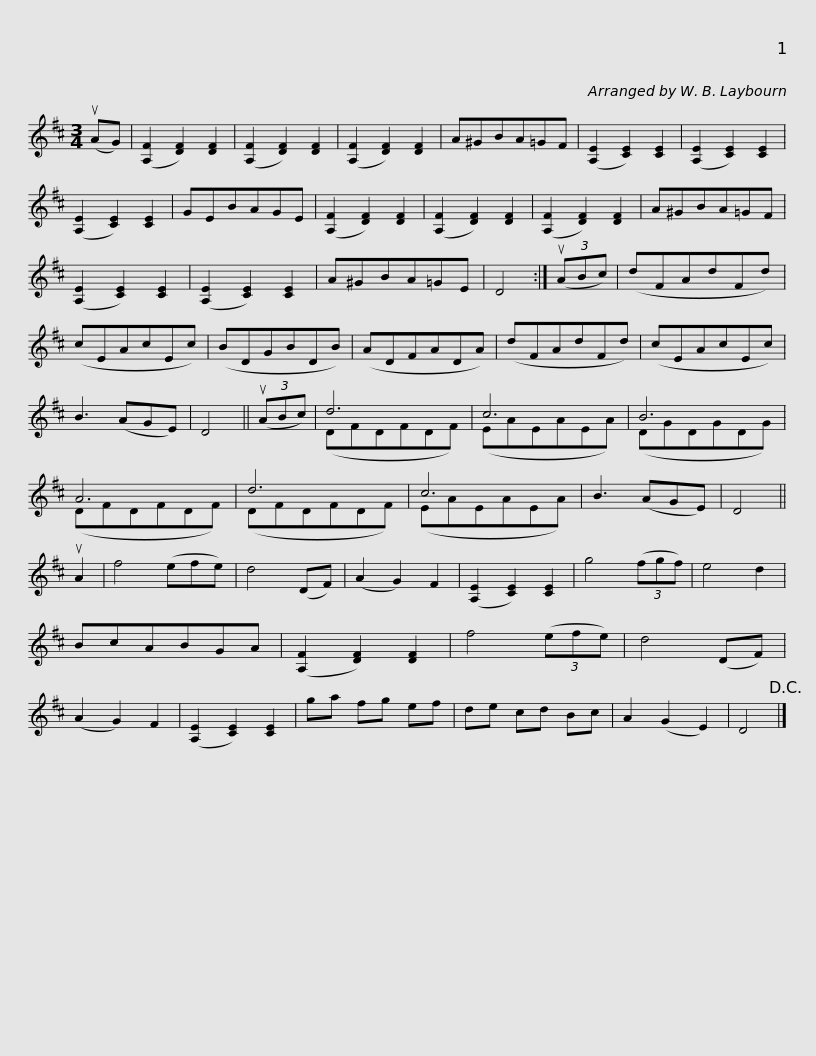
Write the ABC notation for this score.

X:1
%%score ( 1 2 )
L:1/8
M:3/4
I:linebreak $
K:D
V:1 treble
V:2 treble
V:1
 (uAG) | ([A,F]2 [DF]2) [DF]2 | ([A,F]2 [DF]2) [DF]2 | ([A,F]2 [DF]2) [DF]2 | A^GBA=GF | %5
 ([A,E]2 [CE]2) [CE]2 | ([A,E]2 [CE]2) [CE]2 | ([A,E]2 [CE]2) [CE]2 | GEBAGE | ([A,F]2 [DF]2) [DF]2 |$ %10
 ([A,F]2 [DF]2) [DF]2 | ([A,F]2 [DF]2) [DF]2 | A^GBA=GF | ([A,E]2 [CE]2) [CE]2 | ([A,E]2 [CE]2) [CE]2 | %15
 A^GBA=GE | D4 :| (3(uABc) | (dFAdFd) |$ (cEAcEc) | %20
 (BDGBDB) | (ADFADA) | (dFAdFd) | (cEAcEc) | B3 (AGE) | %25
 D4 || (3(uABc) |$ d6 | c6 | B6 | %30
 A6 | d6 | c6 | B3 (AGE) | D4 ||$ %35
 uA2 | f4 (efe) | d4 (DF) | (A2 G2) F2 | ([A,E]2 [CE]2) [CE]2 | %40
 g4 (3(fgf) | e4 d2 | BcABGA | ([A,F]2 [DF]2) [DF]2 | f4 (3(efe) | %45
 d4 (DF) | (A2 G2) F2 |$ ([A,E]2 [CE]2) [CE]2 | ga fg ef | de cd Bc | %50
 A2 (G2 E2) | D4!D.C.! |] %52
V:2
 x2 | x6 | x6 | x6 | x6 | %5
 x6 | x6 | x6 | x6 | x6 |$ %10
 x6 | x6 | x6 | x6 | x6 | %15
 x6 | x4 :| x2 | x6 |$ x6 | %20
 x6 | x6 | x6 | x6 | x6 | %25
 x4 || x2 |$ (DFDFDF) | (EAEAEA) | (DGDGDG) | %30
 (DFDFDF) | (DFDFDF) | (EAEAEA) | x6 | x4 ||$ %35
 x2 | x7 | x6 | x6 | x6 | %40
 x6 | x6 | x6 | x6 | x6 | %45
 x6 | x6 |$ x6 | x6 | x6 | %50
 x6 | x4 |] %52
